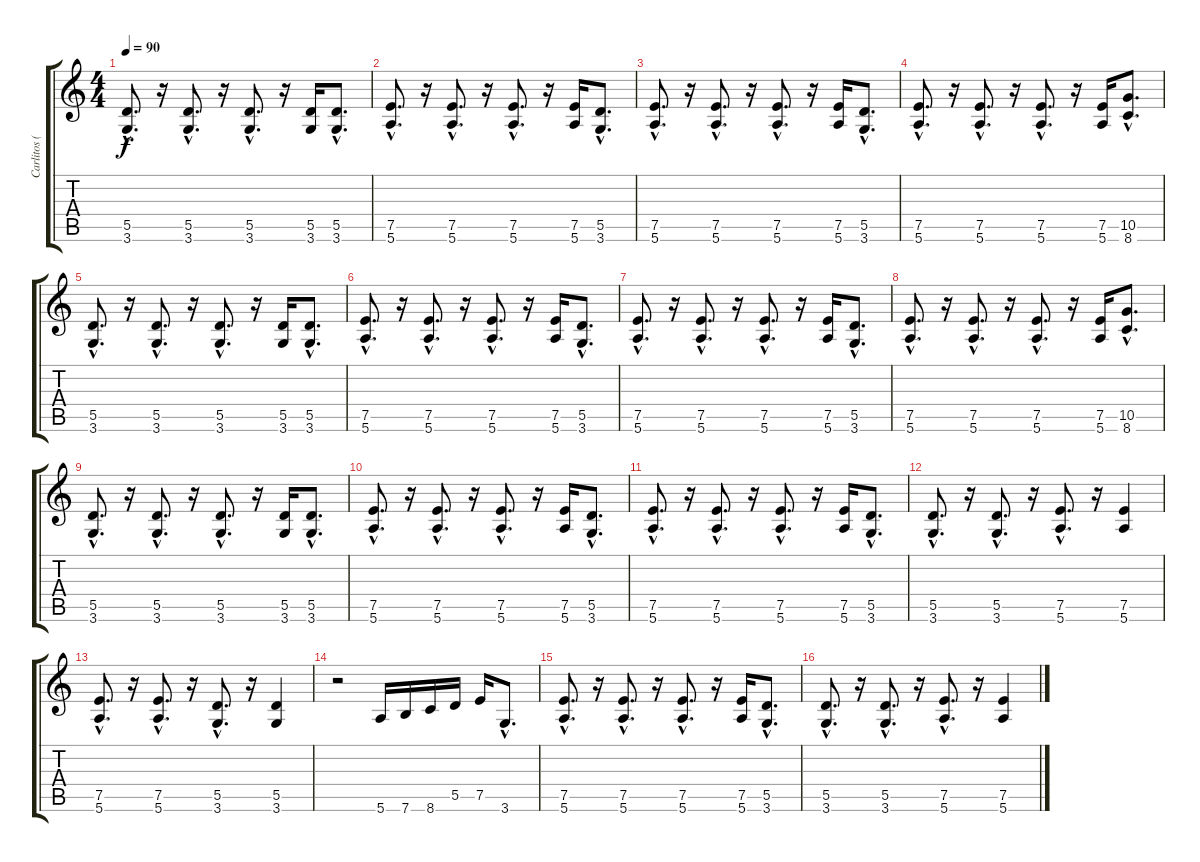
\track ("Carlitos (guitarra electrica)" "Carlitos (") {instrument distortionguitar}
\staff {score tabs}
\tuning (E4 B3 G3 D3 A2 E2) {hide}
\ts (4 4)
\tempo 90
\clef g2
\ks c
(5.5{hac} 3.6{hac}).8{d dy f} r.16 (5.5{hac} 3.6{hac}).8{d} r.16 (5.5{hac} 3.6{hac}).8{d} r.16 (5.5 3.6).16 (5.5{hac} 3.6{hac}).8{d} |
(7.5{hac} 5.6{hac}).8{d} r.16 (7.5{hac} 5.6{hac}).8{d} r.16 (7.5{hac} 5.6{hac}).8{d} r.16 (7.5 5.6).16 (5.5{hac} 3.6{hac}).8{d} |
(7.5{hac} 5.6{hac}).8{d} r.16 (7.5{hac} 5.6{hac}).8{d} r.16 (7.5{hac} 5.6{hac}).8{d} r.16 (7.5 5.6).16 (5.5{hac} 3.6{hac}).8{d} |
(7.5{hac} 5.6{hac}).8{d} r.16 (7.5{hac} 5.6{hac}).8{d} r.16 (7.5{hac} 5.6{hac}).8{d} r.16 (7.5 5.6).16 (10.5{hac} 8.6{hac}).8{d} |
(5.5{hac} 3.6{hac}).8{d} r.16 (5.5{hac} 3.6{hac}).8{d} r.16 (5.5{hac} 3.6{hac}).8{d} r.16 (5.5 3.6).16 (5.5{hac} 3.6{hac}).8{d} |
(7.5{hac} 5.6{hac}).8{d} r.16 (7.5{hac} 5.6{hac}).8{d} r.16 (7.5{hac} 5.6{hac}).8{d} r.16 (7.5 5.6).16 (5.5{hac} 3.6{hac}).8{d} |
(7.5{hac} 5.6{hac}).8{d} r.16 (7.5{hac} 5.6{hac}).8{d} r.16 (7.5{hac} 5.6{hac}).8{d} r.16 (7.5 5.6).16 (5.5{hac} 3.6{hac}).8{d} |
(7.5{hac} 5.6{hac}).8{d} r.16 (7.5{hac} 5.6{hac}).8{d} r.16 (7.5{hac} 5.6{hac}).8{d} r.16 (7.5 5.6).16 (10.5{hac} 8.6{hac}).8{d} |
(5.5{hac} 3.6{hac}).8{d} r.16 (5.5{hac} 3.6{hac}).8{d} r.16 (5.5{hac} 3.6{hac}).8{d} r.16 (5.5 3.6).16 (5.5{hac} 3.6{hac}).8{d} |
(7.5{hac} 5.6{hac}).8{d} r.16 (7.5{hac} 5.6{hac}).8{d} r.16 (7.5{hac} 5.6{hac}).8{d} r.16 (7.5 5.6).16 (5.5{hac} 3.6{hac}).8{d} |
(7.5{hac} 5.6{hac}).8{d} r.16 (7.5{hac} 5.6{hac}).8{d} r.16 (7.5{hac} 5.6{hac}).8{d} r.16 (7.5 5.6).16 (5.5{hac} 3.6{hac}).8{d} |
(5.5{hac} 3.6{hac}).8{d} r.16 (5.5{hac} 3.6{hac}).8{d} r.16 (7.5{hac} 5.6{hac}).8{d} r.16 (7.5 5.6).4 |
(7.5{hac} 5.6{hac}).8{d} r.16 (7.5{hac} 5.6{hac}).8{d} r.16 (5.5{hac} 3.6{hac}).8{d} r.16 (5.5 3.6).4 |
r.2 5.6.16 7.6.16 8.6.16 5.5.16 7.5.16 3.6{hac}.8{d} |
(7.5{hac} 5.6{hac}).8{d} r.16 (7.5{hac} 5.6{hac}).8{d} r.16 (7.5{hac} 5.6{hac}).8{d} r.16 (7.5 5.6).16 (5.5{hac} 3.6{hac}).8{d} |
(5.5{hac} 3.6{hac}).8{d} r.16 (5.5{hac} 3.6{hac}).8{d} r.16 (7.5{hac} 5.6{hac}).8{d} r.16 (7.5 5.6).4
